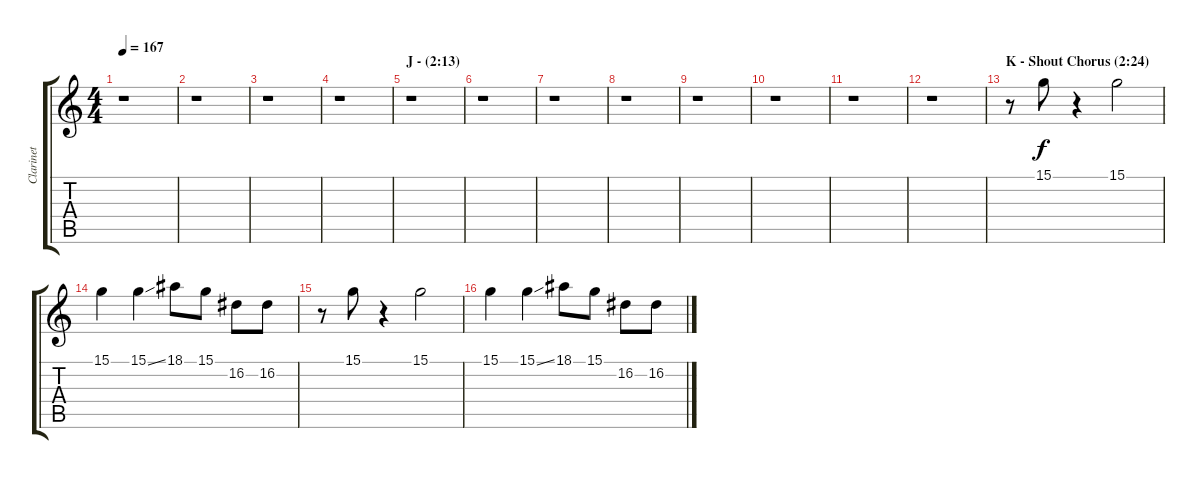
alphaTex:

\track ("Clarinet" "Clarinet") {instrument clarinet}
\staff {score tabs}
\tuning (E4 B3 G3 D3 A2 E2) {hide}
\ts (4 4)
\tempo 167
\clef g2
\ks c
r.1{dy f} |
r.1 |
r.1 |
r.1 |
\section ("" "J - (2:13)")
r.1 |
r.1 |
r.1 |
r.1 |
r.1 |
r.1 |
r.1 |
r.1 |
\section ("" "K - Shout Chorus (2:24)")
r.8 15.1.8 r.4 15.1.2 |
15.1.4 15.1{ss}.4 18.1.8 15.1.8 16.2.8 16.2.8 |
r.8 15.1.8 r.4 15.1.2 |
15.1.4 15.1{ss}.4 18.1.8 15.1.8 16.2.8 16.2.8
